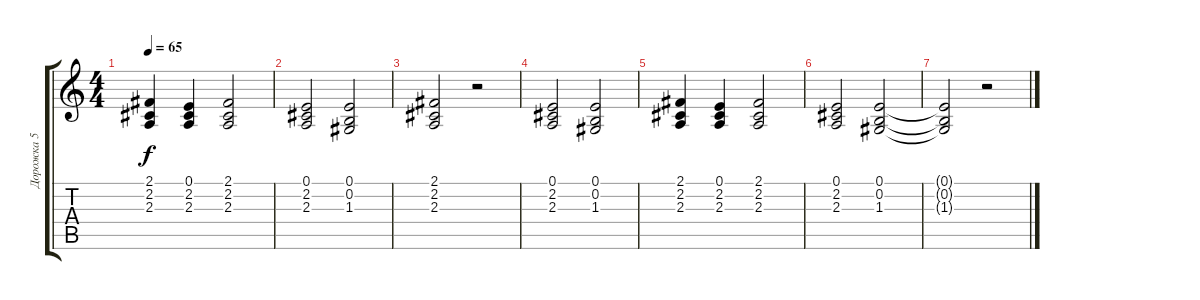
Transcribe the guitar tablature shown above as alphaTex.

\track ("Дорожка 5" "Дорожка 5") {instrument drawbarorgan}
\staff {score tabs}
\tuning (E4 B3 G3 D3 A2 E2) {hide}
\ts (4 4)
\tempo 65
\clef g2
\ks c
(2.1 2.2 2.3).4{dy f} (0.1 2.2 2.3).4 (2.1 2.2 2.3).2 |
(0.1 2.2 2.3).2 (0.1 0.2 1.3).2 |
(2.1 2.2 2.3).2 r.2 |
(0.1 2.2 2.3).2 (0.1 0.2 1.3).2 |
(2.1 2.2 2.3).4 (0.1 2.2 2.3).4 (2.1 2.2 2.3).2 |
(0.1 2.2 2.3).2 (0.1 0.2 1.3).2 |
(0.1{t} 0.2{t} 1.3{t}).2 r.2
